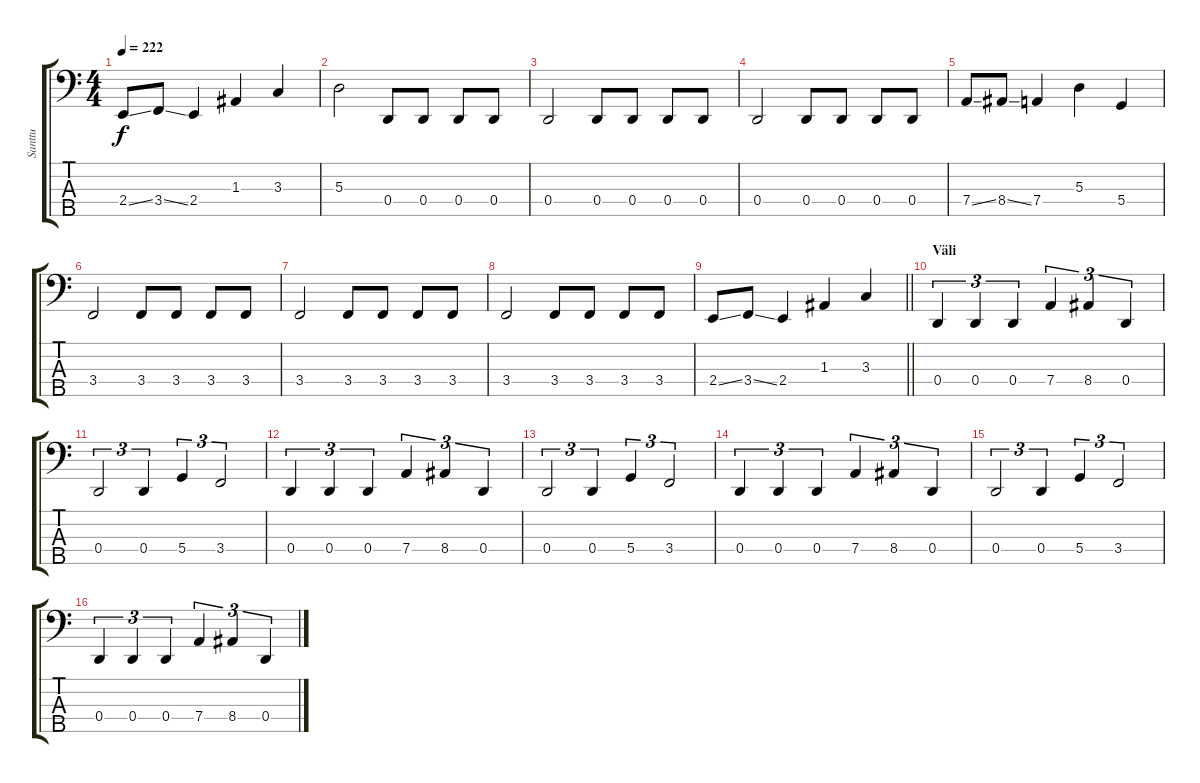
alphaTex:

\track ("Santtu" "Santtu") {instrument electricbasspick}
\staff {score tabs}
\tuning (G2 D2 A1 D1 A0) {hide}
\ts (4 4)
\tempo 222
\clef f4
\ks c
2.4{ss}.8{dy f} 3.4{ss}.8 2.4.4 1.3.4 3.3.4 |
5.3.2 0.4.8 0.4.8 0.4.8 0.4.8 |
0.4.2 0.4.8 0.4.8 0.4.8 0.4.8 |
0.4.2 0.4.8 0.4.8 0.4.8 0.4.8 |
7.4{ss}.8 8.4{ss}.8 7.4.4 5.3.4 5.4.4 |
3.4.2 3.4.8 3.4.8 3.4.8 3.4.8 |
3.4.2 3.4.8 3.4.8 3.4.8 3.4.8 |
3.4.2 3.4.8 3.4.8 3.4.8 3.4.8 |
\barLineRight lightlight
2.4{ss}.8 3.4{ss}.8 2.4.4 1.3.4 3.3.4 |
\section ("" "Väli")
0.4.4{tu (3 2)} 0.4.4{tu (3 2)} 0.4.4{tu (3 2)} 7.4.4{tu (3 2)} 8.4.4{tu (3 2)} 0.4.4{tu (3 2)} |
0.4.2{tu (3 2)} 0.4.4{tu (3 2)} 5.4.4{tu (3 2)} 3.4.2{tu (3 2)} |
0.4.4{tu (3 2)} 0.4.4{tu (3 2)} 0.4.4{tu (3 2)} 7.4.4{tu (3 2)} 8.4.4{tu (3 2)} 0.4.4{tu (3 2)} |
0.4.2{tu (3 2)} 0.4.4{tu (3 2)} 5.4.4{tu (3 2)} 3.4.2{tu (3 2)} |
0.4.4{tu (3 2)} 0.4.4{tu (3 2)} 0.4.4{tu (3 2)} 7.4.4{tu (3 2)} 8.4.4{tu (3 2)} 0.4.4{tu (3 2)} |
0.4.2{tu (3 2)} 0.4.4{tu (3 2)} 5.4.4{tu (3 2)} 3.4.2{tu (3 2)} |
0.4.4{tu (3 2)} 0.4.4{tu (3 2)} 0.4.4{tu (3 2)} 7.4.4{tu (3 2)} 8.4.4{tu (3 2)} 0.4.4{tu (3 2)}
